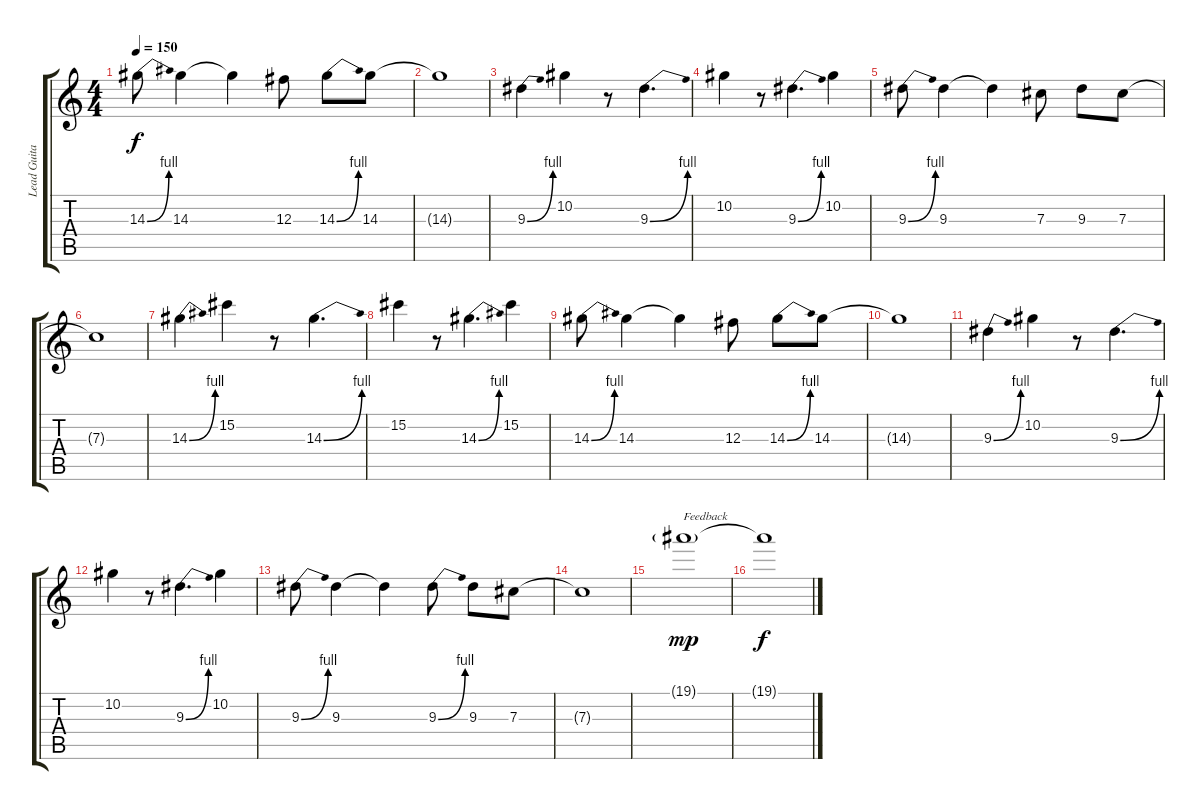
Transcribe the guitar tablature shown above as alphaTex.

\track ("Lead Guitar" "Lead Guita") {instrument distortionguitar}
\staff {score tabs}
\tuning (Eb4 Bb3 Gb3 Db3 Ab2 Eb2) {hide}
\ts (4 4)
\tempo 150
\clef g2
\ks c
14.3{be (bend 0 0 60 4)}.8{dy f} 14.3.4 14.3{t}.4 12.3.8 14.3{be (bend 0 0 60 4)}.8 14.3.8 |
14.3{t}.1 |
9.3{be (bend 0 0 60 4)}.4 10.2.4 r.8 9.3{be (bend 0 0 60 4)}.4{d} |
10.2.4 r.8 9.3{be (bend 0 0 60 4)}.4{d} 10.2.4 |
9.3{be (bend 0 0 60 4)}.8 9.3.4 9.3{t}.4 7.3.8 9.3.8 7.3.8 |
7.3{t}.1 |
14.3{be (bend 0 0 60 4)}.4 15.2.4 r.8 14.3{be (bend 0 0 60 4)}.4{d} |
15.2.4 r.8 14.3{be (bend 0 0 60 4)}.4{d} 15.2.4 |
14.3{be (bend 0 0 60 4)}.8 14.3.4 14.3{t}.4 12.3.8 14.3{be (bend 0 0 60 4)}.8 14.3.8 |
14.3{t}.1 |
9.3{be (bend 0 0 60 4)}.4 10.2.4 r.8 9.3{be (bend 0 0 60 4)}.4{d} |
10.2.4 r.8 9.3{be (bend 0 0 60 4)}.4{d} 10.2.4 |
9.3{be (bend 0 0 60 4)}.8 9.3.4 9.3{t}.4 9.3{be (bend 0 0 60 4)}.8 9.3.8 7.3.8 |
7.3{t}.1 |
\section ("" "")
19.1{g}.1{txt "Feedback" dy mp} |
19.1{t}.1{dy f}
